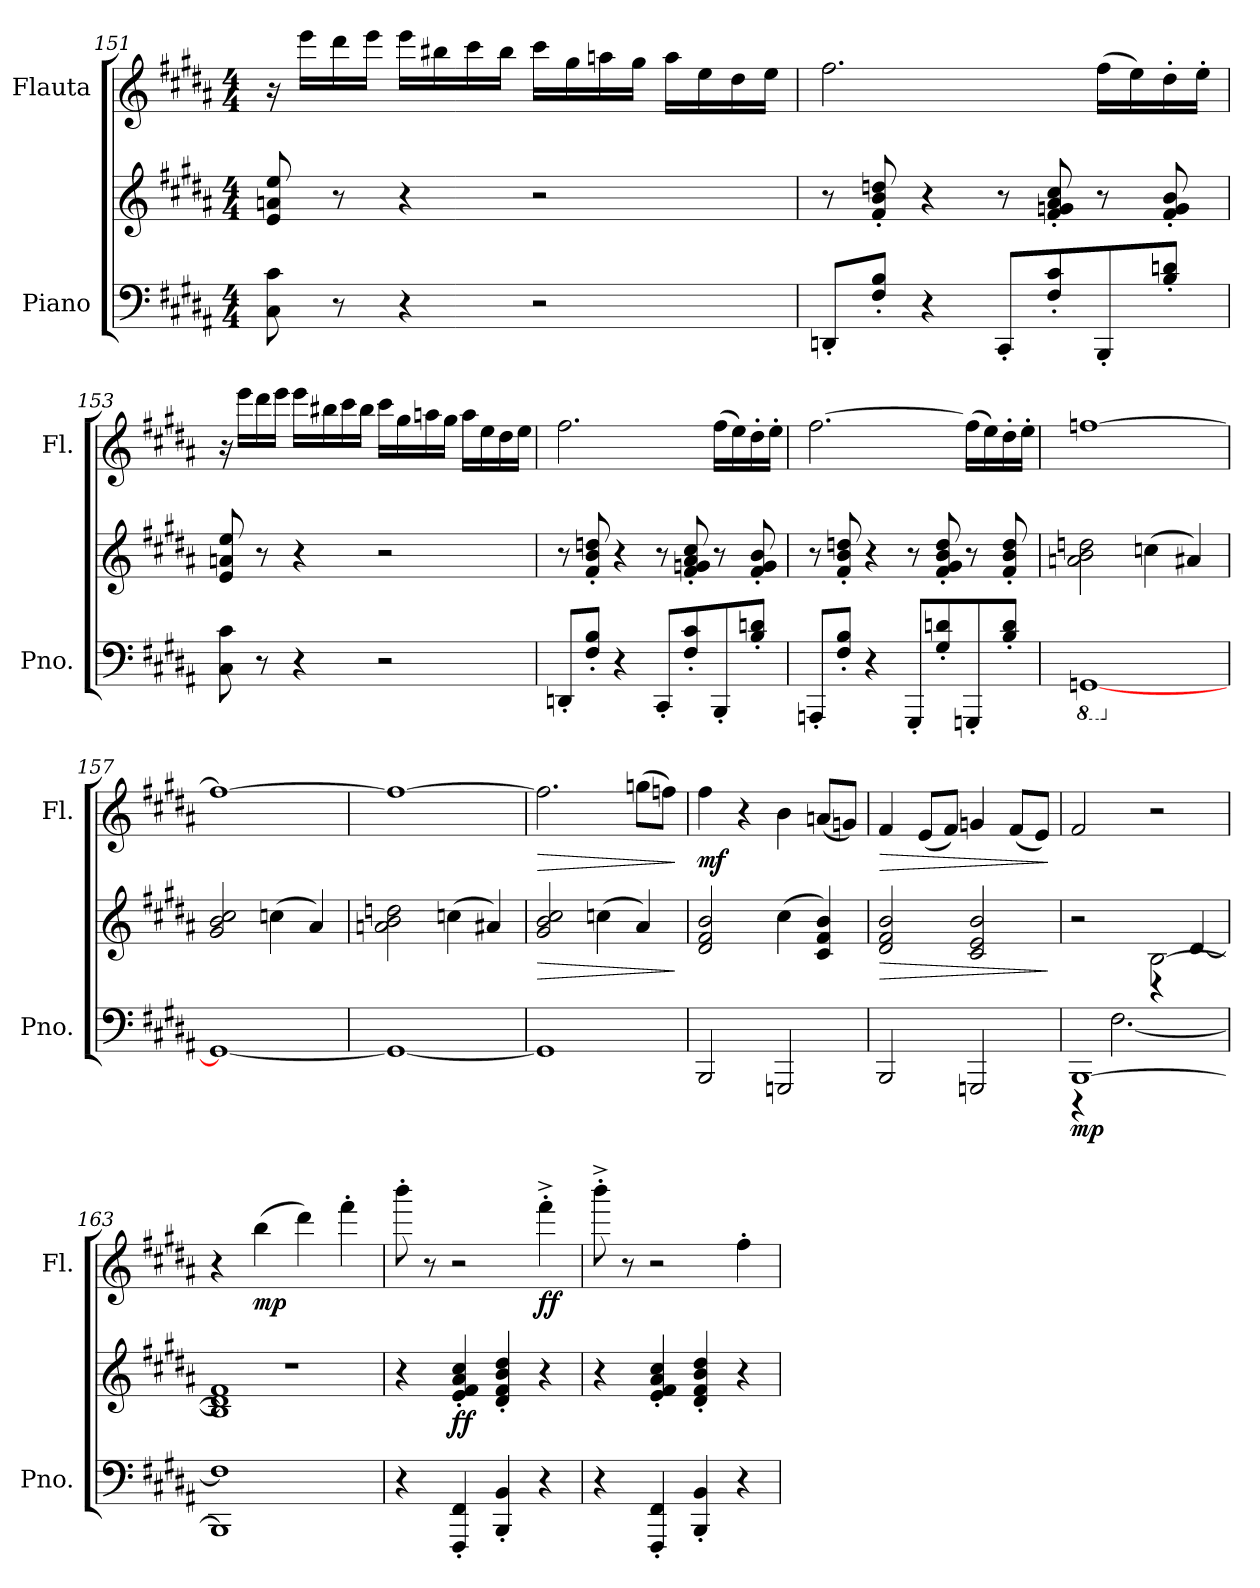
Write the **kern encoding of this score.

**kern	**kern	**dynam	**kern	**dynam
*part2	*part2	*part2	*part1	*part1
*staff3	*staff2	*staff2/3	*staff1	*staff1
*I"Piano	*	*	*I"Flauta	*
*I'Pno.	*	*	*I'Fl.	*
!!LO:LB:g=z
*clefF4	*clefG2	*	*clefG2	*
*k[f#c#g#d#a#]	*k[f#c#g#d#a#]	*	*k[f#c#g#d#a#]	*
*M4/4	*M4/4	*	*M4/4	*
=151	=151	=151	=151	=151
8C#\ 8c#\	8e/ 8an/ 8ee/	.	16r	.
.	.	.	16eee\LL	.
8r	8r	.	16ddd#\	.
.	.	.	16eee\JJ	.
4r	4r	.	16eee\LL	.
.	.	.	16bb#X\	.
.	.	.	16ccc#\	.
.	.	.	16bb#\JJ	.
2r	2r	.	16ccc#\LL	.
.	.	.	16gg#\	.
.	.	.	16aan\	.
.	.	.	16gg#\JJ	.
.	.	.	16aa\LL	.
.	.	.	16ee\	.
.	.	.	16dd#\	.
.	.	.	16ee\JJ	.
=152	=152	=152	=152	=152
8DDn'/L	8r	.	2.ff#\	.
8F#/' 8B/'J	8f#/' 8b/' 8ddn/'	.	.	.
4r	4r	.	.	.
8CC#'/L	8r	.	.	.
8F#/' 8c#/'	8f#/' 8gn/' 8a#/' 8cc#/'	.	.	.
8BBB'/	8r	.	(>16ff#\LL	.
.	.	.	16ee\)	.
8B/' 8dn/'J	8f#/' 8g/' 8b/'	.	16dd#'\	.
.	.	.	16ee'\JJ	.
!!LO:PB:g=z
=153	=153	=153	=153	=153
8C#\ 8c#\	8e/ 8an/ 8ee/	.	16r	.
.	.	.	16eee\LL	.
8r	8r	.	16ddd#\	.
.	.	.	16eee\JJ	.
4r	4r	.	16eee\LL	.
.	.	.	16bb#X\	.
.	.	.	16ccc#\	.
.	.	.	16bb#\JJ	.
2r	2r	.	16ccc#\LL	.
.	.	.	16gg#\	.
.	.	.	16aan\	.
.	.	.	16gg#\JJ	.
.	.	.	16aa\LL	.
.	.	.	16ee\	.
.	.	.	16dd#\	.
.	.	.	16ee\JJ	.
=154	=154	=154	=154	=154
8DDn'/L	8r	.	2.ff#\	.
8F#/' 8B/'J	8f#/' 8b/' 8ddn/'	.	.	.
4r	4r	.	.	.
8CC#'/L	8r	.	.	.
8F#/' 8c#/'	8f#/' 8gn/' 8a#/' 8cc#/'	.	.	.
8BBB'/	8r	.	(>16ff#\LL	.
.	.	.	16ee\)	.
8B/' 8dn/'J	8f#/' 8g/' 8b/'	.	16dd#'\	.
.	.	.	16ee'\JJ	.
!!LO:LB:g=z
=155	=155	=155	=155	=155
8AAAn'/L	8r	.	[2.ff#\	.
8F#/' 8B/'J	8f#/' 8b/' 8ddn/'	.	.	.
4r	4r	.	.	.
8GGG#'/L	8r	.	.	.
8G#/' 8dn/'	8f#/' 8g#/' 8b/' 8dd/'	.	.	.
8GGGn'/	8r	.	(>16ff#\LL]	.
.	.	.	16ee\)	.
8B/' 8d/'J	8f#/' 8b/' 8dd/'	.	16dd#'\	.
.	.	.	16ee'\JJ	.
=156	=156	=156	=156	=156
*8ba	*	*	*	*
[1GGGn	2an\ 2b\ 2ddn\	.	[1ffn	.
.	(>4ccn\	.	.	.
.	4a#X/)	.	.	.
=157	=157	=157	=157	=157
*X8ba	*	*	*	*
1GG_	2g#/ 2b/ 2cc#/	.	1ff_	.
.	(>4ccn\	.	.	.
.	4a#/)	.	.	.
=158	=158	=158	=158	=158
1GG_	2an\ 2b\ 2ddn\	.	1ff_	.
.	(>4ccn\	.	.	.
.	4a#X/)	.	.	.
=159	=159	=159	=159	=159
!	!	!LO:HP:b	!	!LO:HP:b
1GG]	2g#/ 2b/ 2cc#/	>	2.ff\]	>
.	(>4ccn\	.	.	.
.	4a#/)	.	(>8ggn\L	.
.	.	.	8ffn\J)	.
.	.	]	.	]
=160	=160	=160	=160	=160
!	!	!LO:DY:b=2	!	!
!	!	!LO:DY:n=1:b	!	!
!	!	!LO:DY:n=2:b	!	!
!	!	!LO:DY:n=3:b	!	!LO:DY:b
2BBB/	2d#/ 2f#/ 2b/	mf mf mf mf	4ff#\	mf
.	.	.	4r	.
2GGGn/	(>4cc#\	.	4b\	.
.	4c#/ 4f#/ 4b/)	.	(<8an/L	.
.	.	.	8gn/J)	.
!!LO:LB:g=z
=161	=161	=161	=161	=161
!	!	!LO:HP:b	!	!LO:HP:b
2BBB/	2d#/ 2f#/ 2b/	>	4f#/	>
.	.	.	(<8e/L	.
.	.	.	8f#/J)	.
2GGGn/	2c#/ 2e/ 2b/	.	4gn/	.
.	.	.	(<8f#/L	.
.	.	.	8e/J)	.
.	.	]	.	]
=162	=162	=162	=162	=162
*^	*^	*	*	*
!	!	!	!	!LO:DY:b=2	!	!
[1BBB	4r	2r	2ryy	mp	2f#/	.
.	[2.F#\	.	.	.	.	.
.	.	[2B\	4r	.	2r	.
.	.	.	[4d#/	.	.	.
=163	=163	=163	=163	=163	=163	=163
*	*	*^	*^	*	*	*
1BBB]	1F#]	1B]	1d#]	1f#	1r	.	4r	.
!	!	!	!	!	!	!	!	!LO:DY:b
.	.	.	.	.	.	.	(>4bb\	mp
.	.	.	.	.	.	.	4ddd#\)	.
.	.	.	.	.	.	.	4fff#'\	.
*v	*v	*	*	*	*	*	*	*
*	*v	*v	*v	*v	*	*	*
=164	=164	=164	=164	=164
4r	4r	.	8bbb'\	.
.	.	.	8r	.
!	!	!LO:DY:b	!	!
4FFF#/' 4FF#/'	4e/' 4f#/' 4a#/' 4cc#/'	ff	2r	.
4BBB/' 4BB/'	4d#/' 4f#/' 4b/' 4dd#/'	.	.	.
!	!	!	!	!LO:DY:b
4r	4r	.	4fff#'^\	ff
=165	=165	=165	=165	=165
4r	4r	.	8bbb'^\	.
.	.	.	8r	.
4FFF#/' 4FF#/'	4e/' 4f#/' 4a#/' 4cc#/'	.	2r	.
4BBB/' 4BB/'	4d#/' 4f#/' 4b/' 4dd#/'	.	.	.
4r	4r	.	4ff#'\	.
=	=	=	=	=
*-	*-	*-	*-	*-
